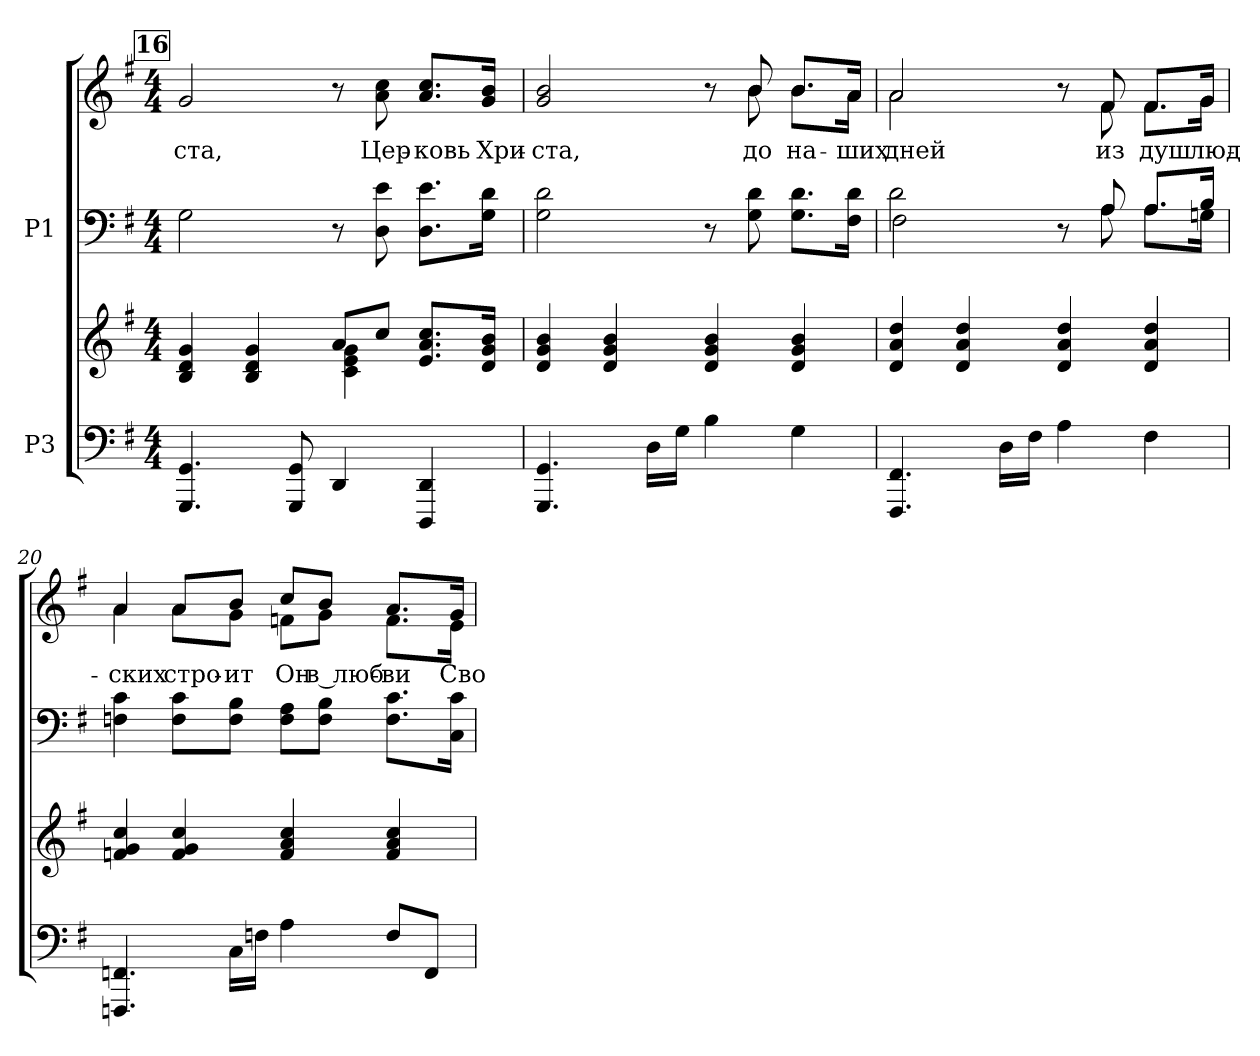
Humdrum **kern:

**kern	**kern	**kern	**kern	**text
*part2	*part2	*part1	*part1	*part1
*staff4	*staff3	*staff2	*staff1	*staff1
*I"P3	*	*I"P1	*	*
*clefF4	*clefG2	*clefF4	*clefG2	*
*k[f#]	*k[f#]	*k[f#]	*k[f#]	*
*G:	*G:	*G:	*G:	*
*M4/4	*M4/4	*M4/4	*M4/4	*
!!LO:REH:place=s1:color=#000000:enc=box:fs=14.5719:t=16
=17	=17	=17	=17	=17
*	*^	*	*	*
!	!	!	!	!	!LO:LY:b:color=#000000
4.GGGi/ 4.GGi	4Bi/ 4di 4gi	2ryy	2Gi\	2gi/	-ста,
.	4Bi/ 4di 4gi	.	.	.	.
8GGGi/ 8GGi	.	.	.	.	.
4DDi/	8ai/L	4ci\ 4ei 4gi	8r	8r	.
!	!	!	!	!	!LO:LY:b:color=#000000
.	8cci/J	.	8Di\ 8ei	8ai\ 8cci	Цер-
!	!	!	!	!	!LO:LY:b:color=#000000
4DDDi/ 4DDi	8.ei/ 8.ai 8.cciL	4ryy	8.Di\ 8.eiL	8.ai/ 8.cciL	-ковь
!	!	!	!	!	!LO:LY:b:color=#000000
.	16di/ 16gi 16biJk	.	16Gi\ 16diJk	16gi/ 16biJk	Хри-
*	*v	*v	*	*	*
!!LO:LB:g=z
=18	=18	=18	=18	=18
!	!	!	!	!LO:LY:b:color=#000000
*	*	*	*^	*
4.GGGi/ 4.GGi	4di/ 4gi 4bi	2Gi\ 2di	2gi/ 2bi	2ryy	-ста,
.	4di/ 4gi 4bi	.	.	.	.
16Di\LL	.	.	.	.	.
16Gi\JJ	.	.	.	.	.
4Bi\	4di/ 4gi 4bi	8r	8r	8ryy	.
!	!	!	!	!	!LO:LY:b:color=#000000
.	.	8Gi\ 8di	8bi/	8bi\	до
!	!	!	!	!	!LO:LY:b:color=#000000
4Gi\	4di/ 4gi 4bi	8.Gi\ 8.diL	8.bi/L	8.bi\L	на-
!	!	!	!	!	!LO:LY:b:color=#000000
.	.	16F#i\ 16diJk	16ai/Jk	16ai\Jk	-ших
=19	=19	=19	=19	=19	=19
*	*	*^	*	*	*
!	!	!	!	!	!	!LO:LY:b:color=#000000
4.FFF#i/ 4.FF#i	4di/ 4ai 4ddi	2di\	2F#i\	2ai/	2ai\	дней
.	4di/ 4ai 4ddi	.	.	.	.	.
16Di\LL	.	.	.	.	.	.
16F#i\JJ	.	.	.	.	.	.
4Ai\	4di/ 4ai 4ddi	8r	8ryy	8r	8ryy	.
!	!	!	!	!	!	!LO:LY:b:color=#000000
.	.	8Ai/	8Ai\	8f#i/	8f#i\	из
!	!	!	!	!	!	!LO:LY:b:color=#000000
4F#i\	4di/ 4ai 4ddi	8.Ai/L	8.Ai\L	8.f#i/L	8.f#i\L	душ
!	!	!	!	!	!	!LO:LY:b:color=#000000
.	.	16Bi/Jk	16Gni\Jk	16gi/Jk	16gi\Jk	люд-
*	*	*v	*v	*	*	*
=20	=20	=20	=20	=20	=20
*	*	*^	*	*	*
!	!	!	!	!	!	!LO:LY:b:color=#000000
*	*	*v	*v	*	*	*
4.FFFni/ 4.FFni	4fni/ 4gi 4cci	4Fni\ 4ci	4ai/	4ai\	-ских
!	!	!	!	!	!LO:LY:b:color=#000000
.	4fi/ 4gi 4cci	8Fi\ 8ciL	8ai/L	8ai\L	стро-
!	!	!	!	!	!LO:LY:b:color=#000000
16Ci\LL	.	8Fi\ 8BiJ	8bi/J	8gi\J	-ит
16Fni\JJ	.	.	.	.	.
!	!	!	!	!	!LO:LY:b:color=#000000
4Ai\	4fi/ 4ai 4cci	8Fi\ 8AiL	8cci/L	8fni\L	Он
!	!	!	!	!	!LO:LY:b:color=#000000
.	.	8Fi\ 8BiJ	8bi/J	8gi\J	в люб-
!	!	!	!	!	!LO:LY:b:color=#000000
8Fi/L	4fi/ 4ai 4cci	8.Fi\ 8.ciL	8.ai/L	8.fi\L	-ви
8FFi/J	.	.	.	.	.
!	!	!	!	!	!LO:LY:b:color=#000000
.	.	16Ci\ 16ciJk	16gi/Jk	16ei\Jk	Сво-
*	*	*	*v	*v	*
=	=	=	=	=
*-	*-	*-	*-	*-
